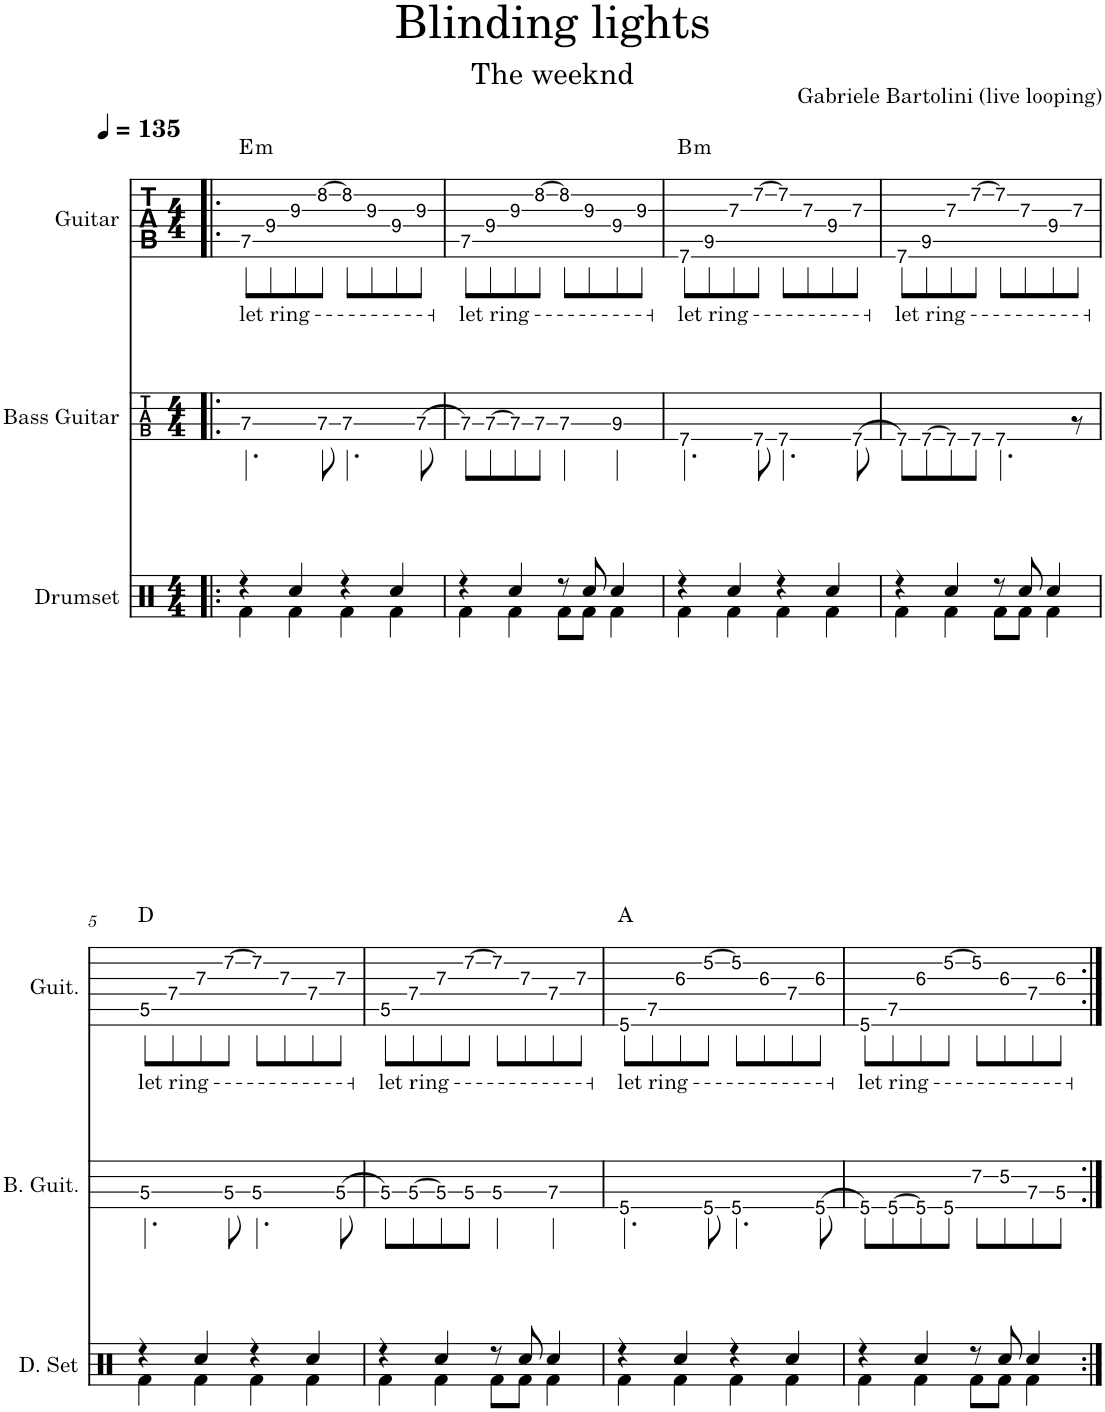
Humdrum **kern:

**kern	**kern	**kern	**harte
*part3	*part2	*part1	*part1
*staff3	*staff2	*staff1	*
*I"Drumset	*I"Bass Guitar	*I"Guitar	*
*I'D. Set	*I'B. Guit.	*I'Guit.	*
*	*stria4	*stria6	*
*clefX	*	*	*
*	*Trd7c12	*	*
*k[]	*k[]	*k[]	*
*M4/4	*M4/4	*M4/4	*
*MM135	*MM135	*MM135	*
=1!|:	=1!|:	=1!|:	=1!|:
*^	*	*	*
!	!	!	!LO:TX:b:t=let ring	!LO:H:kt=m
4r	4Rf\	4.E\	8E\L	E:min
.	.	.	8B\	.
4Rcc/	4Rf\	.	8e\	.
.	.	8E\	[8g\J	.
4r	4Rf\	4.E\	8g\L]	.
.	.	.	8e\	.
4Rcc/	4Rf\	.	8B\	.
.	.	[8E\	8e\J	.
=2	=2	=2	=2	=2
!	!	!	!LO:TX:b:t=let ring	!
4r	4Rf\	8E\L]	8E\L	.
.	.	[8E\	8B\	.
4Rcc/	4Rf\	8E\]	8e\	.
.	.	8E\J	[8g\J	.
8r	8Rf\L	4E\	8g\L]	.
8Rcc/	8Rf\J	.	8e\	.
4Rcc/	4Rf\	4F#\	8B\	.
.	.	.	8e\J	.
=3	=3	=3	=3	=3
!	!	!	!LO:TX:b:t=let ring	!LO:H:kt=m
4r	4Rf\	4.BB\	8BB\L	B:min
.	.	.	8F#\	.
4Rcc/	4Rf\	.	8d\	.
.	.	8BB\	[8f#\J	.
4r	4Rf\	4.BB\	8f#\L]	.
.	.	.	8d\	.
4Rcc/	4Rf\	.	8B\	.
.	.	[8BB\	8d\J	.
=4	=4	=4	=4	=4
!	!	!	!LO:TX:b:t=let ring	!
4r	4Rf\	8BB\L]	8BB\L	.
.	.	[8BB\	8F#\	.
4Rcc/	4Rf\	8BB\]	8d\	.
.	.	8BB\J	[8f#\J	.
8r	8Rf\L	4.BB\	8f#\L]	.
8Rcc/	8Rf\J	.	8d\	.
4Rcc/	4Rf\	.	8B\	.
.	.	8r	8d\J	.
!!LO:LB:g=z
=5	=5	=5	=5	=5
!	!	!	!LO:TX:b:t=let ring	!
4r	4Rf\	4.D\	8D\L	D:maj
.	.	.	8A\	.
4Rcc/	4Rf\	.	8d\	.
.	.	8D\	[8f#\J	.
4r	4Rf\	4.D\	8f#\L]	.
.	.	.	8d\	.
4Rcc/	4Rf\	.	8A\	.
.	.	[8D\	8d\J	.
=6	=6	=6	=6	=6
!	!	!	!LO:TX:b:t=let ring	!
4r	4Rf\	8D\L]	8D\L	.
.	.	[8D\	8A\	.
4Rcc/	4Rf\	8D\]	8d\	.
.	.	8D\J	[8f#\J	.
8r	8Rf\L	4D\	8f#\L]	.
8Rcc/	8Rf\J	.	8d\	.
4Rcc/	4Rf\	4E\	8A\	.
.	.	.	8d\J	.
=7	=7	=7	=7	=7
!	!	!	!LO:TX:b:t=let ring	!
4r	4Rf\	4.AA\	8AA\L	A:maj
.	.	.	8E\	.
4Rcc/	4Rf\	.	8c#\	.
.	.	8AA\	[8e\J	.
4r	4Rf\	4.AA\	8e\L]	.
.	.	.	8c#\	.
4Rcc/	4Rf\	.	8A\	.
.	.	[8AA\	8c#\J	.
=8	=8	=8	=8	=8
!	!	!	!LO:TX:b:t=let ring	!
4r	4Rf\	8AA\L]	8AA\L	.
.	.	[8AA\	8E\	.
4Rcc/	4Rf\	8AA\]	8c#\	.
.	.	8AA\J	[8e\J	.
8r	8Rf\L	8A\L	8e\L]	.
8Rcc/	8Rf\J	8G\	8c#\	.
4Rcc/	4Rf\	8E\	8A\	.
.	.	8D\J	8c#\J	.
*v	*v	*	*	*
=:|!	=:|!	=:|!	=:|!
*-	*-	*-	*-
